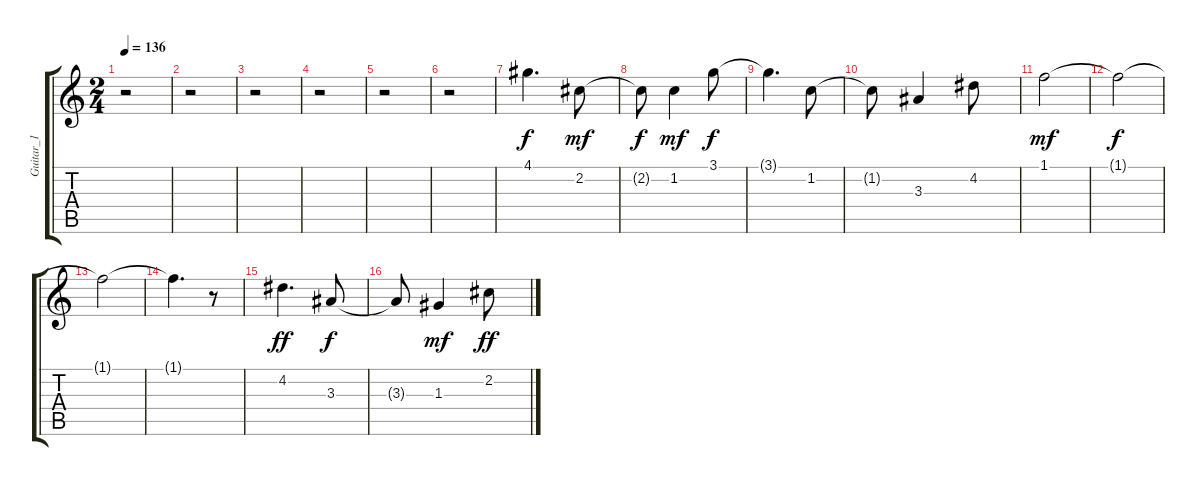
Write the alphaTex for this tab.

\track ("Guitar_1" "Guitar_1") {instrument acousticguitarnylon}
\staff {score tabs}
\tuning (E4 B3 G3 D3 A2 E2) {hide}
\ts (2 4)
\tempo 136
\clef g2
\ks c
r.2{dy f} |
r.2 |
r.2 |
r.2 |
r.2 |
r.2 |
4.1.4{d} 2.2.8{dy mf} |
2.2{t}.8{dy f} 1.2.4{dy mf} 3.1.8{dy f} |
3.1{t}.4{d} 1.2.8 |
1.2{t}.8 3.3.4 4.2.8 |
1.1.2{dy mf} |
1.1{t}.2{dy f} |
1.1{t}.2 |
1.1{t}.4{d} r.8 |
4.2.4{d dy ff} 3.3.8{dy f} |
3.3{t}.8 1.3.4{dy mf} 2.2.8{dy ff}
